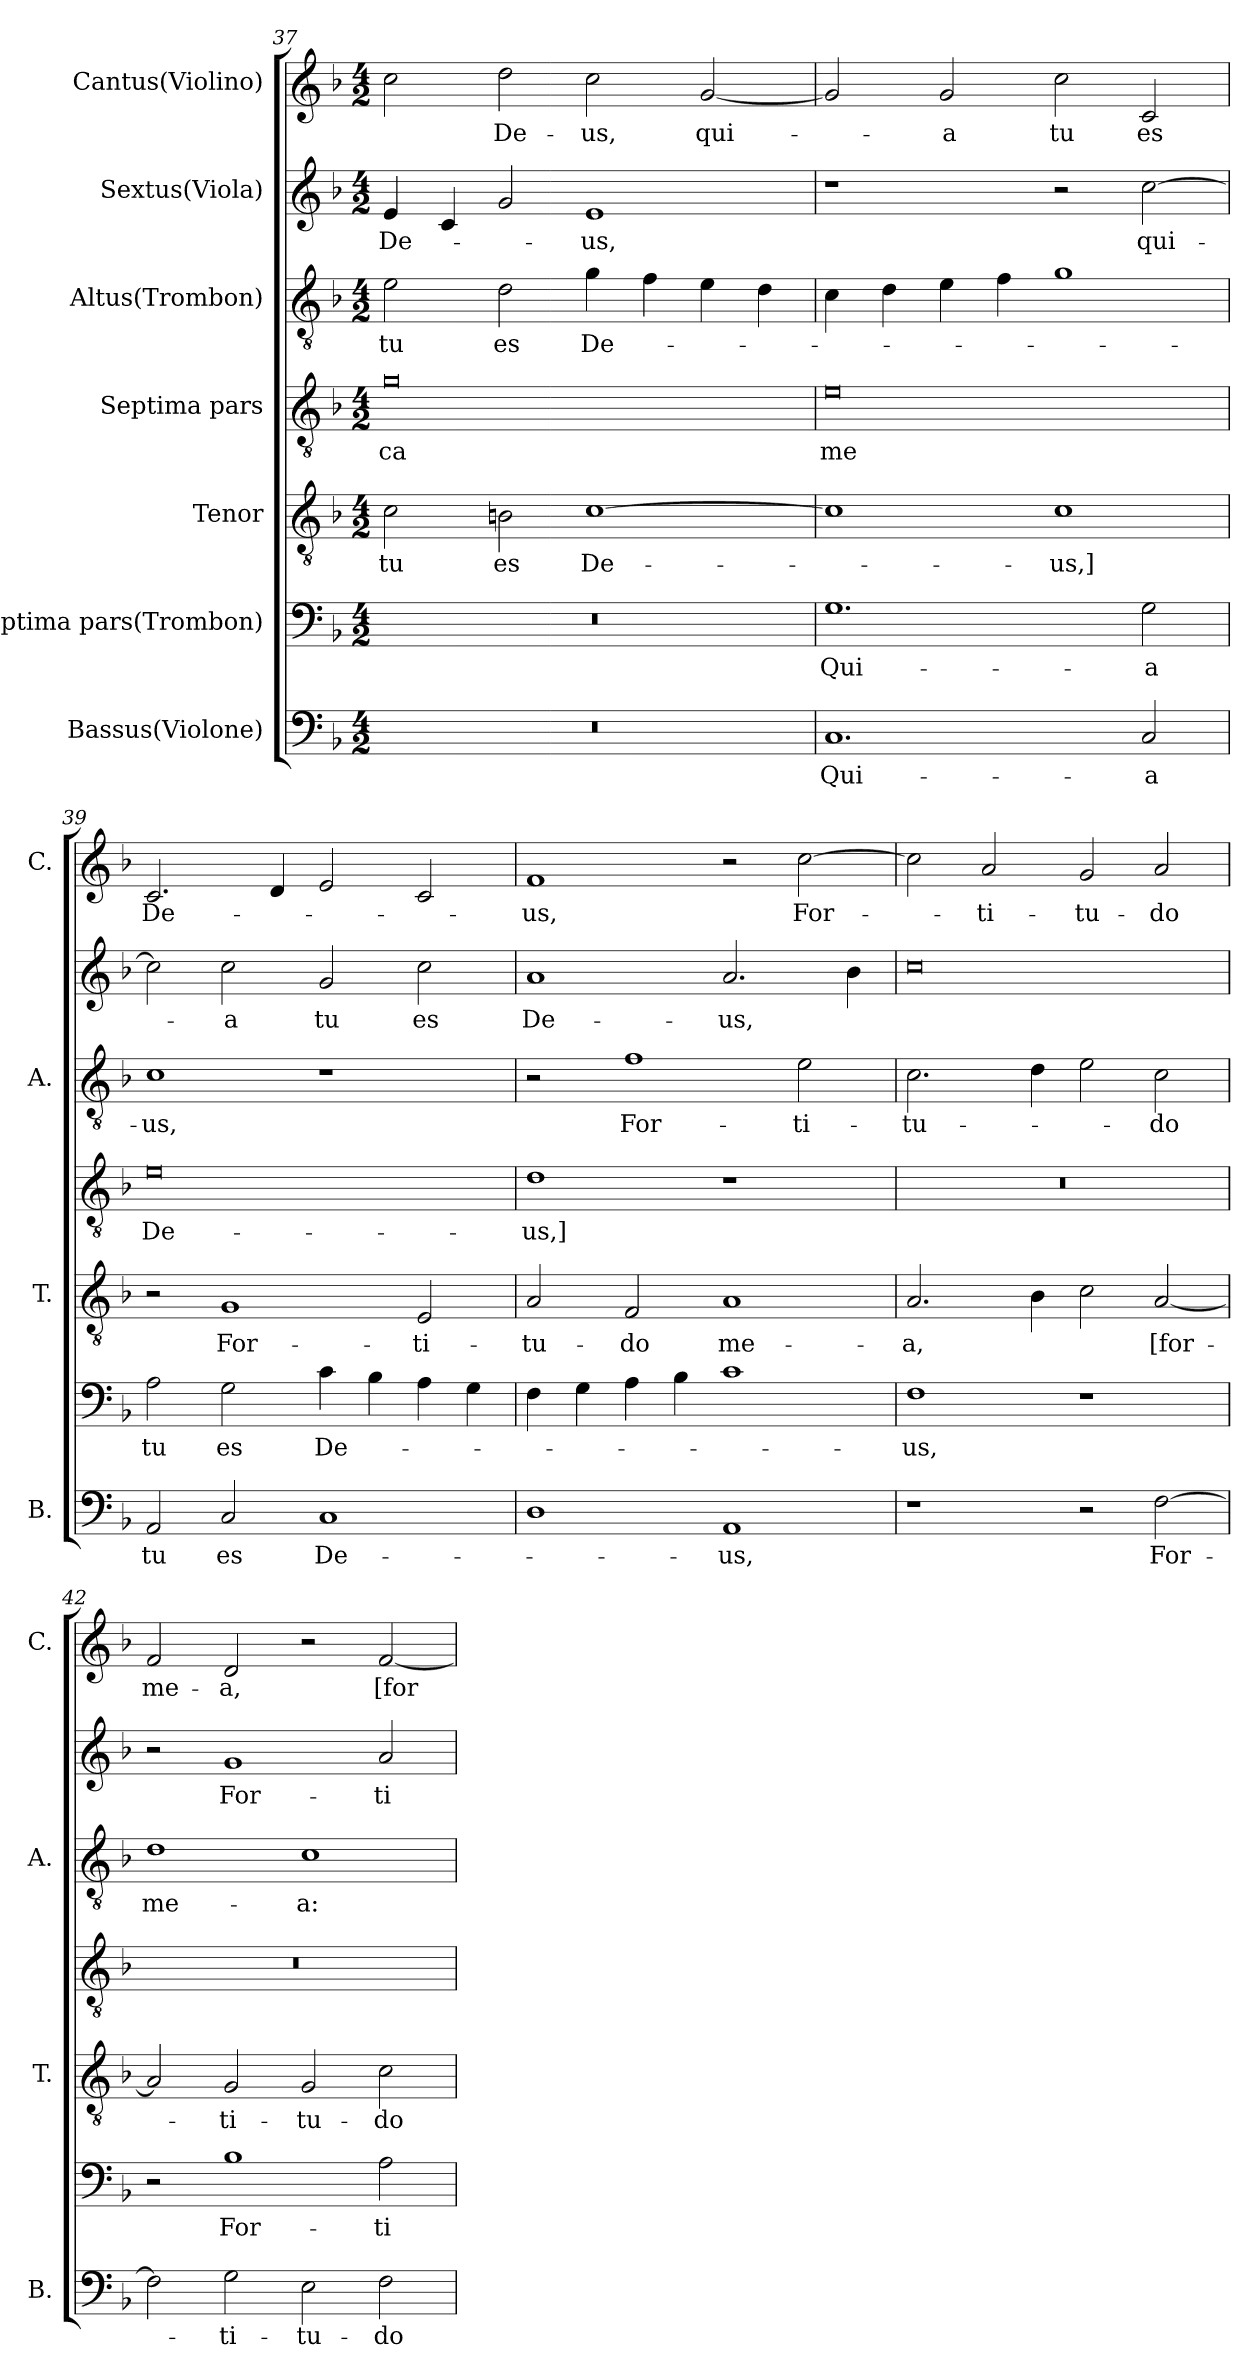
**kern	**text	**kern	**text	**kern	**text	**kern	**text	**kern	**text	**kern	**text	**kern	**text
*part7	*part7	*part6	*part6	*part5	*part5	*part4	*part4	*part3	*part3	*part2	*part2	*part1	*part1
*staff7	*staff7	*staff6	*staff6	*staff5	*staff5	*staff4	*staff4	*staff3	*staff3	*staff2	*staff2	*staff1	*staff1
*I"Bassus(Violone)	*	*I"Septima pars(Trombon)	*	*I"Tenor	*	*I"Septima pars	*	*I"Altus(Trombon)	*	*I"Sextus(Viola)	*	*I"Cantus(Violino)	*
*I'B.	*	*	*	*I'T.	*	*	*	*I'A.	*	*	*	*I'C.	*
*clefF4	*	*clefF4	*	*clefGv2	*	*clefGv2	*	*clefGv2	*	*clefG2	*	*clefG2	*
*	*	*	*	*ITrd7c12	*	*ITrd7c12	*	*ITrd7c12	*	*	*	*	*
*k[b-]	*	*k[b-]	*	*k[b-]	*	*k[b-]	*	*k[b-]	*	*k[b-]	*	*k[b-]	*
*F:	*	*F:	*	*F:	*	*F:	*	*F:	*	*F:	*	*F:	*
*M4/2	*	*M4/2	*	*M4/2	*	*M4/2	*	*M4/2	*	*M4/2	*	*M4/2	*
=37	=37	=37	=37	=37	=37	=37	=37	=37	=37	=37	=37	=37	=37
!LO:N:vis=1	!	!LO:N:vis=1	!	!	!LO:LY:b	!	!LO:LY:b	!	!LO:LY:b	!	!LO:LY:b	!	!
0r	.	0r	.	2C\	tu	0G	-ca	2E\	tu	4e/	De-	2cc\	.
.	.	.	.	.	.	.	.	.	.	4c/	.	.	.
!	!	!	!	!	!LO:LY:b	!	!	!	!LO:LY:b	!	!	!	!LO:LY:b
.	.	.	.	2BBn\	es	.	.	2D\	es	2g/	.	2dd\	De-
!	!	!	!	!	!LO:LY:b	!	!	!	!LO:LY:b	!	!LO:LY:b	!	!LO:LY:b
.	.	.	.	[>1C	De-	.	.	4G\	De-	1e	-us,	2cc\	-us,
.	.	.	.	.	.	.	.	4F\	.	.	.	.	.
!	!	!	!	!	!	!	!	!	!	!	!	!	!LO:LY:b
.	.	.	.	.	.	.	.	4E\	.	.	.	[<2g/	qui-
.	.	.	.	.	.	.	.	4D\	.	.	.	.	.
=38	=38	=38	=38	=38	=38	=38	=38	=38	=38	=38	=38	=38	=38
!	!LO:LY:b	!	!LO:LY:b	!	!	!	!LO:LY:b	!	!	!	!	!	!
1.C	Qui-	1.G	Qui-	1C]	.	0E	me	4C\	.	1r	.	2g/]	.
.	.	.	.	.	.	.	.	4D\	.	.	.	.	.
!	!	!	!	!	!	!	!	!	!	!	!	!	!LO:LY:b
.	.	.	.	.	.	.	.	4E\	.	.	.	2g/	-a
.	.	.	.	.	.	.	.	4F\	.	.	.	.	.
!	!	!	!	!	!LO:LY:b	!	!	!	!	!	!	!	!LO:LY:b
.	.	.	.	1C	-us,]	.	.	1G	.	2r	.	2cc\	tu
!	!LO:LY:b	!	!LO:LY:b	!	!	!	!	!	!	!	!LO:LY:b	!	!LO:LY:b
2C/	-a	2G\	-a	.	.	.	.	.	.	[>2cc\	qui-	2c/	es
=39	=39	=39	=39	=39	=39	=39	=39	=39	=39	=39	=39	=39	=39
!	!LO:LY:b	!	!LO:LY:b	!	!	!	!LO:LY:b	!	!LO:LY:b	!	!	!	!LO:LY:b
2AA/	tu	2A\	tu	2r	.	0E	De-	1C	-us,	2cc\]	.	2.c/	De-
!	!LO:LY:b	!	!LO:LY:b	!	!LO:LY:b	!	!	!	!	!	!LO:LY:b	!	!
2C/	es	2G\	es	1GG	For-	.	.	.	.	2cc\	-a	.	.
.	.	.	.	.	.	.	.	.	.	.	.	4d/	.
!	!LO:LY:b	!	!LO:LY:b	!	!	!	!	!	!	!	!LO:LY:b	!	!
1C	De-	4c\	De-	.	.	.	.	1r	.	2g/	tu	2e/	.
.	.	4B-\	.	.	.	.	.	.	.	.	.	.	.
!	!	!	!	!	!LO:LY:b	!	!	!	!	!	!LO:LY:b	!	!
.	.	4A\	.	2EE/	-ti-	.	.	.	.	2cc\	es	2c/	.
.	.	4G\	.	.	.	.	.	.	.	.	.	.	.
=40	=40	=40	=40	=40	=40	=40	=40	=40	=40	=40	=40	=40	=40
!	!	!	!	!	!LO:LY:b	!	!LO:LY:b	!	!	!	!LO:LY:b	!	!LO:LY:b
1D	.	4F\	.	2AA/	-tu-	1D	-us,]	2r	.	1a	De-	1f	-us,
.	.	4G\	.	.	.	.	.	.	.	.	.	.	.
!	!	!	!	!	!LO:LY:b	!	!	!	!LO:LY:b	!	!	!	!
.	.	4A\	.	2FF/	-do	.	.	1F	For-	.	.	.	.
.	.	4B-\	.	.	.	.	.	.	.	.	.	.	.
!	!LO:LY:b	!	!	!	!LO:LY:b	!	!	!	!	!	!LO:LY:b	!	!
1AA	-us,	1c	.	1AA	me-	1r	.	.	.	2.a/	-us,	2r	.
!	!	!	!	!	!	!	!	!	!LO:LY:b	!	!	!	!LO:LY:b
.	.	.	.	.	.	.	.	2E\	-ti-	.	.	[>2cc\	For-
.	.	.	.	.	.	.	.	.	.	4b-\	.	.	.
!!LO:PB:g=z
=41	=41	=41	=41	=41	=41	=41	=41	=41	=41	=41	=41	=41	=41
!	!	!	!LO:LY:b	!	!LO:LY:b	!LO:N:vis=1	!	!	!LO:LY:b	!	!	!	!
1r	.	1F	-us,	2.AA/	-a,	0r	.	2.C\	-tu-	0cc	.	2cc\]	.
!	!	!	!	!	!	!	!	!	!	!	!	!	!LO:LY:b
.	.	.	.	.	.	.	.	.	.	.	.	2a/	-ti-
.	.	.	.	4BB-\	.	.	.	4D\	.	.	.	.	.
!	!	!	!	!	!	!	!	!	!	!	!	!	!LO:LY:b
2r	.	1r	.	2C\	.	.	.	2E\	.	.	.	2g/	-tu-
!	!LO:LY:b	!	!	!	!LO:LY:b	!	!	!	!LO:LY:b	!	!	!	!LO:LY:b
[>2F\	For-	.	.	[<2AA/	[for-	.	.	2C\	-do	.	.	2a/	-do
=42	=42	=42	=42	=42	=42	=42	=42	=42	=42	=42	=42	=42	=42
!	!	!	!	!	!	!LO:N:vis=1	!	!	!LO:LY:b	!	!	!	!LO:LY:b
2F\]	.	2r	.	2AA/]	.	0r	.	1D	me-	2r	.	2f/	me-
!	!LO:LY:b	!	!LO:LY:b	!	!LO:LY:b	!	!	!	!	!	!LO:LY:b	!	!LO:LY:b
2G\	-ti-	1B-	For-	2GG/	-ti-	.	.	.	.	1g	For-	2d/	-a,
!	!LO:LY:b	!	!	!	!LO:LY:b	!	!	!	!LO:LY:b	!	!	!	!
2E\	-tu-	.	.	2GG/	-tu-	.	.	1C	-a:	.	.	2r	.
!	!LO:LY:b	!	!LO:LY:b	!	!LO:LY:b	!	!	!	!	!	!LO:LY:b	!	!LO:LY:b
2F\	-do	2A\	-ti-	2C\	-do	.	.	.	.	2a/	-ti-	[<2f/	[for-
=	=	=	=	=	=	=	=	=	=	=	=	=	=
*-	*-	*-	*-	*-	*-	*-	*-	*-	*-	*-	*-	*-	*-
